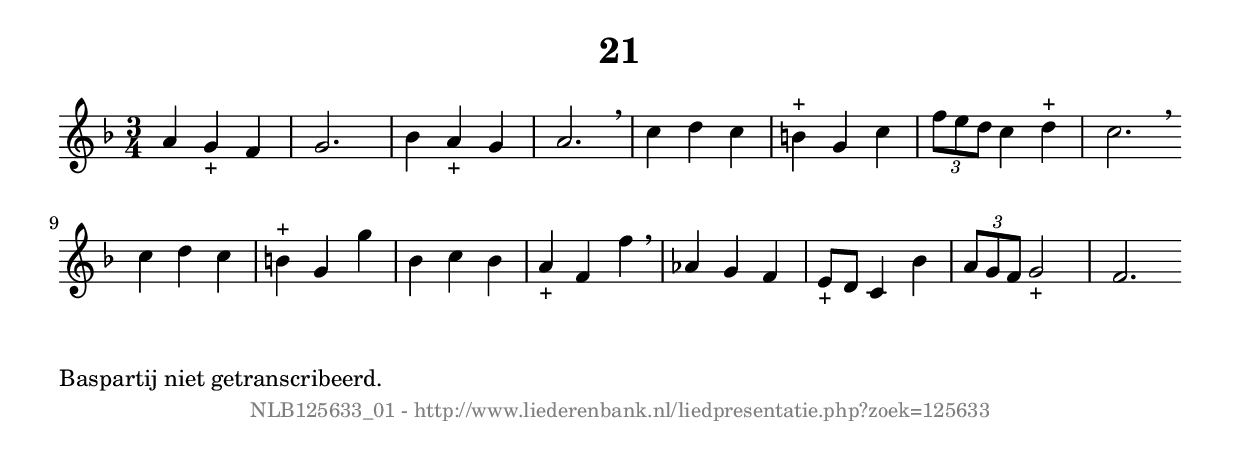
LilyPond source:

%
% produced by wce2krn 1.64 (7 June 2014)
%
\version"2.16"
#(append! paper-alist '(("long" . (cons (* 210 mm) (* 2000 mm)))))
#(set-default-paper-size "long")
sb = {\breathe}
mBreak = {\breathe }
bBreak = {\breathe }
x = {\once\override NoteHead #'style = #'cross }
gl=\glissando
itime={\override Staff.TimeSignature #'stencil = ##f }
ficta = {\once\set suggestAccidentals = ##t}
fine = {\once\override Score.RehearsalMark #'self-alignment-X = #1 \mark \markup {\italic{Fine}}}
dc = {\once\override Score.RehearsalMark #'self-alignment-X = #1 \mark \markup {\italic{D.C.}}}
dcf = {\once\override Score.RehearsalMark #'self-alignment-X = #1 \mark \markup {\italic{D.C. al Fine}}}
dcc = {\once\override Score.RehearsalMark #'self-alignment-X = #1 \mark \markup {\italic{D.C. al Coda}}}
ds = {\once\override Score.RehearsalMark #'self-alignment-X = #1 \mark \markup {\italic{D.S.}}}
dsf = {\once\override Score.RehearsalMark #'self-alignment-X = #1 \mark \markup {\italic{D.S. al Fine}}}
dsc = {\once\override Score.RehearsalMark #'self-alignment-X = #1 \mark \markup {\italic{D.S. al Coda}}}
pv = {\set Score.repeatCommands = #'((volta "1"))}
sv = {\set Score.repeatCommands = #'((volta "2"))}
tv = {\set Score.repeatCommands = #'((volta "3"))}
qv = {\set Score.repeatCommands = #'((volta "4"))}
xv = {\set Score.repeatCommands = #'((volta #f))}
\header{ tagline = ""
title = "21"
}
\score {{
\key f \major
\relative g'
{
\set melismaBusyProperties = #'()
\time 3/4
\tempo 4=120
\override Score.MetronomeMark #'transparent = ##t
\override Score.RehearsalMark #'break-visibility = #(vector #t #t #f)
a4 g_"+" f g2. bes4 a_"+" g a2. \sb c4 d c b^"+" g c \times 2/3 {f8 e d} c4 d^"+" c2. \bar ":|:" \bBreak
c4 d c b^"+" g g' bes, c bes a_"+" f f' \sb as, g f e8_"+" d c4 bes' \times 2/3 {a8 g f} g2_"+" f2. \bar ":|"
 }}
 \midi { }
 \layout {
            indent = 0.0\cm
}
}
\markup { \wordwrap-string #" 
Baspartij niet getranscribeerd.
"}
\markup { \vspace #0 } \markup { \with-color #grey \fill-line { \center-column { \smaller "NLB125633_01 - http://www.liederenbank.nl/liedpresentatie.php?zoek=125633" } } }
